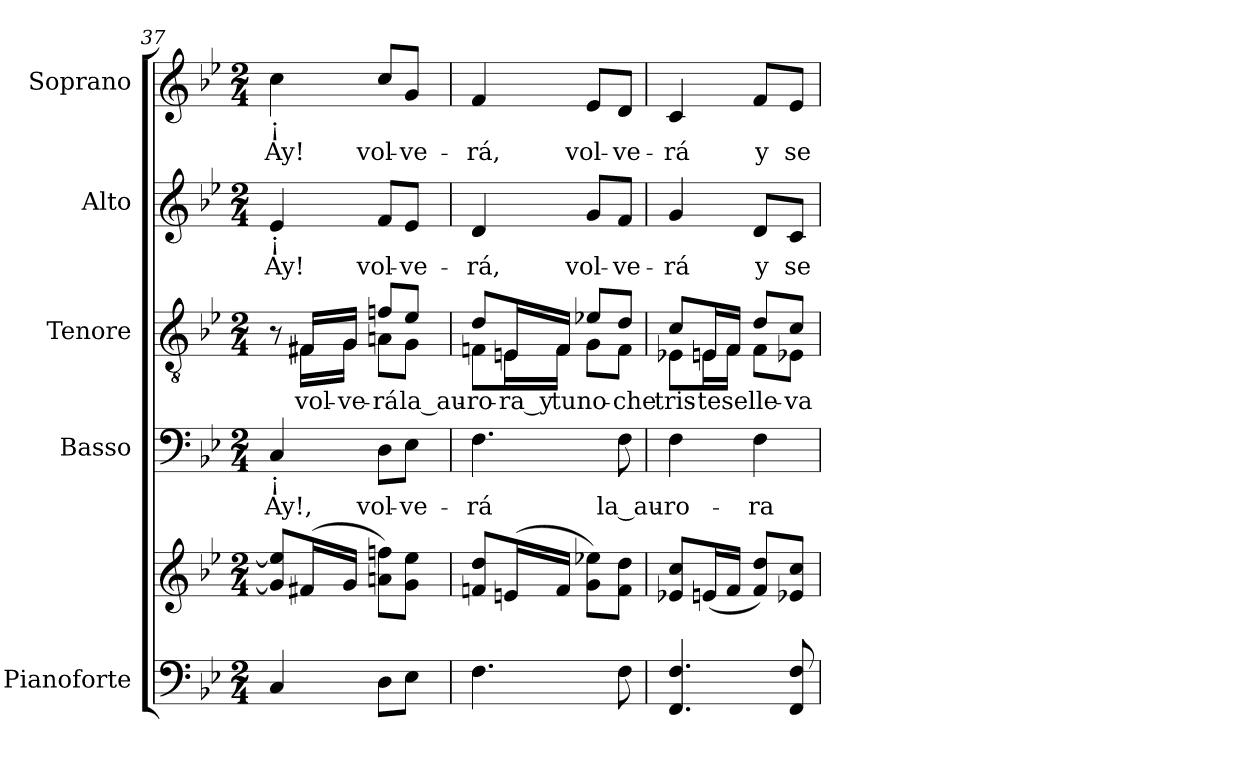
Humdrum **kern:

**kern	**kern	**kern	**text	**kern	**text	**kern	**text	**kern	**text
*part5	*part5	*part4	*part4	*part3	*part3	*part2	*part2	*part1	*part1
*staff6	*staff5	*staff4	*staff4	*staff3	*staff3	*staff2	*staff2	*staff1	*staff1
*I"Pianoforte	*	*I"Basso	*	*I"Tenore	*	*I"Alto	*	*I"Soprano	*
*	*	*I'B.	*	*I'T.	*	*I'A.	*	*I'S.	*
*clefF4	*clefG2	*clefF4	*	*clefGv2	*	*clefG2	*	*clefG2	*
*	*	*	*	*ITrd7c12	*	*	*	*	*
*k[b-e-]	*k[b-e-]	*k[b-e-]	*	*k[b-e-]	*	*k[b-e-]	*	*k[b-e-]	*
*B-:	*B-:	*B-:	*	*B-:	*	*B-:	*	*B-:	*
*M2/4	*M2/4	*M2/4	*	*M2/4	*	*M2/4	*	*M2/4	*
=37	=37	=37	=37	=37	=37	=37	=37	=37	=37
!	!	!	!LO:LY:b:color=#000000	!	!	!	!	!	!
*	*	*	*	*^	*	*	*	*	*
!	!	!	!	!	!	!	!	!LO:LY:b:color=#000000	!	!
!	!	!	!	!	!	!	!	!	!LO:TX:b:t=¡	!
!	!	!	!	!	!	!	!LO:TX:b:t=¡	!	!	!
!	!	!LO:TX:b:t=¡	!	!	!	!	!	!	!	!
!	!	!	!	!	!	!	!	!	!	!LO:LY:b:color=#000000
4Ci/	8gi/] 8ee-i]L	4Ci/	Ay!,	8r	8ryy	.	4e-i/	Ay!	4cci\	Ay!
!	!	!	!	!	!	!LO:LY:b:color=#000000	!	!	!	!
.	(16f#Xi/L	.	.	16FF#Xi/LL	16FF#i\LL	vol-	.	.	.	.
!	!	!	!	!	!	!LO:LY:b:color=#000000	!	!	!	!
.	16gi/JJ	.	.	16GGi/JJ	16GGi\JJ	-ve-	.	.	.	.
!	!	!	!LO:LY:b:color=#000000	!	!	!	!	!	!	!
!	!	!	!	!	!	!LO:LY:b:color=#000000	!	!	!	!
!	!	!	!	!	!	!	!	!LO:LY:b:color=#000000	!	!
!	!	!	!	!	!	!	!	!	!	!LO:LY:b:color=#000000
8Di\L	8ani\ 8ffniL)	8Di\L	vol-	8Fni/L	8AAni\L	-rá	8fi/L	vol-	8cci/L	vol-
!	!	!	!LO:LY:b:color=#000000	!	!	!	!	!	!	!
!	!	!	!	!	!	!LO:LY:b:color=#000000	!	!	!	!
!	!	!	!	!	!	!	!	!LO:LY:b:color=#000000	!	!
!	!	!	!	!	!	!	!	!	!	!LO:LY:b:color=#000000
8E-i\J	8gi\ 8ee-iJ	8E-i\J	-ve-	8E-i/J	8GGi\J	la_au-	8e-i/J	-ve-	8gi/J	-ve-
=38	=38	=38	=38	=38	=38	=38	=38	=38	=38	=38
!	!	!	!LO:LY:b:color=#000000	!	!	!	!	!	!	!
!	!	!	!	!	!	!LO:LY:b:color=#000000	!	!	!	!
!	!	!	!	!	!	!	!	!LO:LY:b:color=#000000	!	!
!	!	!	!	!	!	!	!	!	!	!LO:LY:b:color=#000000
4.Fi\	8fni/ 8ddiL	4.Fi\	-rá	8Di/L	8FFni\L	-ro-	4di/	-rá,	4fi/	-rá,
!	!	!	!	!	!	!LO:LY:b:color=#000000	!	!	!	!
.	(16eni/L	.	.	16EEni/L	16EEi\L	-ra_y	.	.	.	.
!	!	!	!	!	!	!LO:LY:b:color=#000000	!	!	!	!
.	16fi/JJ	.	.	16FFi/JJ	16FFi\JJ	tu	.	.	.	.
!	!	!	!	!	!	!LO:LY:b:color=#000000	!	!	!	!
!	!	!	!	!	!	!	!	!LO:LY:b:color=#000000	!	!
!	!	!	!	!	!	!	!	!	!	!LO:LY:b:color=#000000
.	8gi\ 8ee-XiL)	.	.	8E-Xi/L	8GGi\L	no-	8gi/L	vol-	8e-i/L	vol-
!	!	!	!LO:LY:b:color=#000000	!	!	!	!	!	!	!
!	!	!	!	!	!	!LO:LY:b:color=#000000	!	!	!	!
!	!	!	!	!	!	!	!	!LO:LY:b:color=#000000	!	!
!	!	!	!	!	!	!	!	!	!	!LO:LY:b:color=#000000
8Fi\	8fi\ 8ddiJ	8Fi\	la_au-	8Di/J	8FFi\J	-che	8fi/J	-ve-	8di/J	-ve-
=39	=39	=39	=39	=39	=39	=39	=39	=39	=39	=39
!	!	!	!LO:LY:b:color=#000000	!	!	!	!	!	!	!
!	!	!	!	!	!	!LO:LY:b:color=#000000	!	!	!	!
!	!	!	!	!	!	!	!	!LO:LY:b:color=#000000	!	!
!	!	!	!	!	!	!	!	!	!	!LO:LY:b:color=#000000
4.FFi/ 4.Fi	8e-Xi/ 8cciL	4Fi\	-ro-	8Ci/L	8EE-Xi\L	tris-	4gi/	-rá	4ci/	-rá
!	!	!	!	!	!	!LO:LY:b:color=#000000	!	!	!	!
.	(16eni/L	.	.	16EEni/L	16EEi\L	-te	.	.	.	.
!	!	!	!	!	!	!LO:LY:b:color=#000000	!	!	!	!
.	16fi/JJ	.	.	16FFi/JJ	16FFi\JJ	se	.	.	.	.
!	!	!	!LO:LY:b:color=#000000	!	!	!	!	!	!	!
!	!	!	!	!	!	!LO:LY:b:color=#000000	!	!	!	!
!	!	!	!	!	!	!	!	!LO:LY:b:color=#000000	!	!
!	!	!	!	!	!	!	!	!	!	!LO:LY:b:color=#000000
.	8fi/ 8ddiL)	4Fi\	-ra	8Di/L	8FFi\L	lle-	8di/L	y	8fi/L	y
!	!	!	!	!	!	!LO:LY:b:color=#000000	!	!	!	!
!	!	!	!	!	!	!	!	!LO:LY:b:color=#000000	!	!
!	!	!	!	!	!	!	!	!	!	!LO:LY:b:color=#000000
8FFi/ 8Fi	8e-Xi/ 8cciJ	.	.	8Ci/J	8EE-Xi\J	-va-	8ci/J	se	8e-i/J	se
*	*	*	*	*v	*v	*	*	*	*	*
=	=	=	=	=	=	=	=	=	=
*-	*-	*-	*-	*-	*-	*-	*-	*-	*-
